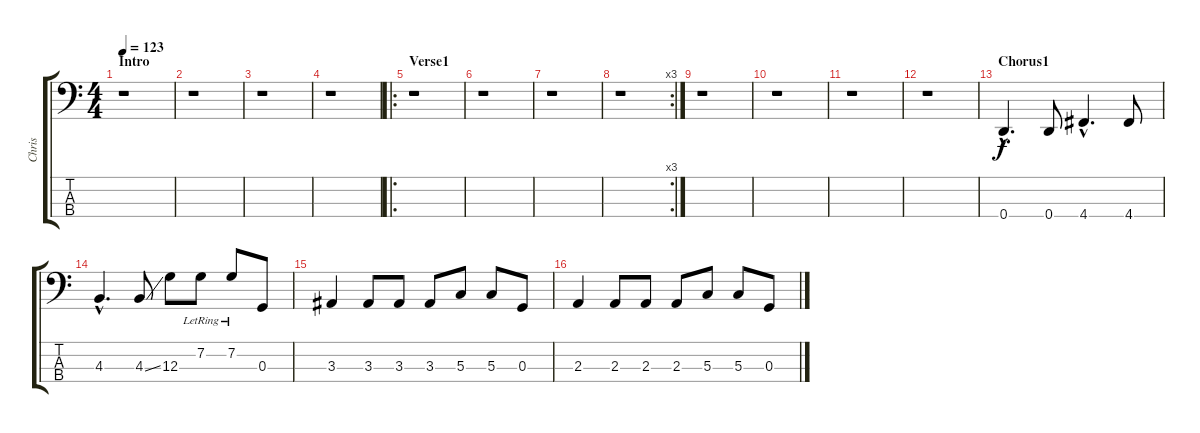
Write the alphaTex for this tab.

\track ("Chris" "Chris") {instrument electricbasspick}
\staff {score tabs}
\tuning (F2 C2 G1 D1) {hide}
\ts (4 4)
\section ("" "Intro")
\tempo 123
\clef f4
\ks c
r.1{dy f instrument electricbasspick} |
r.1 |
r.1 |
r.1 |
\ro
\section ("" "Verse1")
r.1 |
r.1 |
r.1 |
\rc 3
r.1 |
r.1 |
r.1 |
r.1 |
r.1 |
\section ("" "Chorus1")
0.4{hac}.4{d} 0.4.8 4.4{hac}.4{d} 4.4.8 |
4.3{hac}.4{d} 4.3{ss}.8 12.3.8 7.2{lr}.8 7.2{lr}.8 0.3.8 |
3.3.4 3.3.8 3.3.8 3.3.8 5.3.8 5.3.8 0.3.8 |
2.3.4 2.3.8 2.3.8 2.3.8 5.3.8 5.3.8 0.3.8
